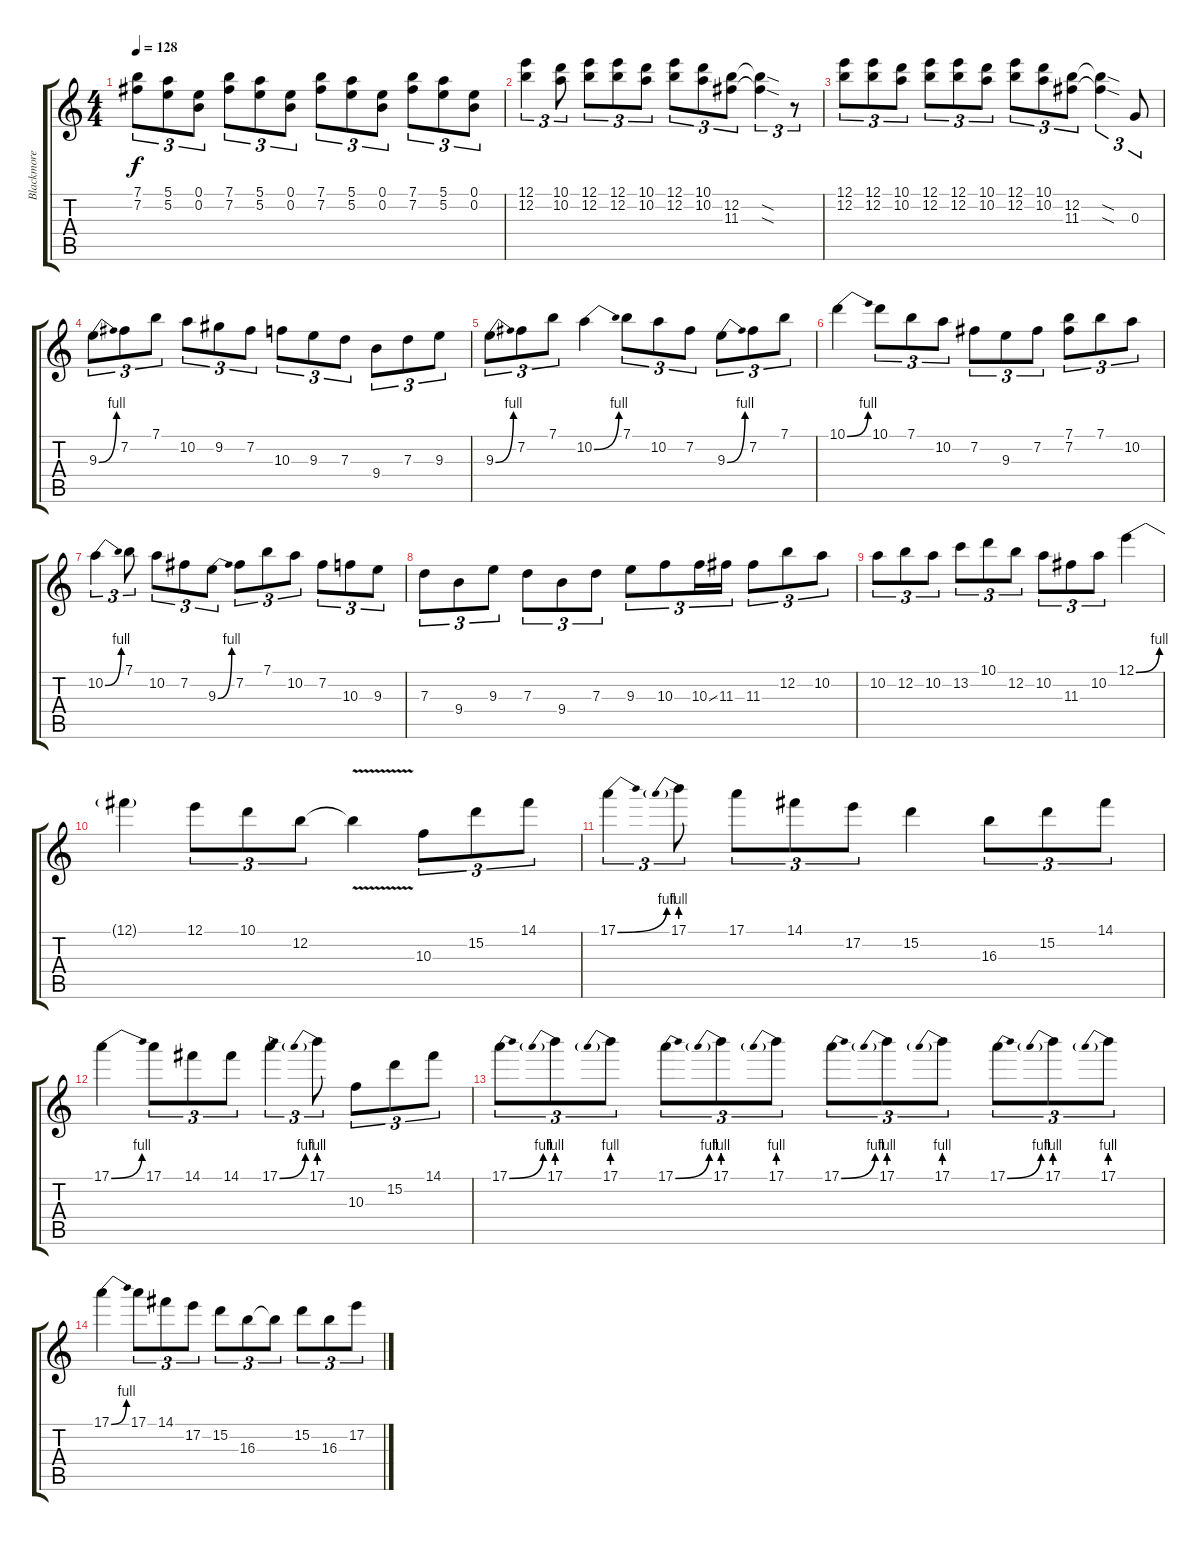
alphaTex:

\track ("Blackmore" "Blackmore") {instrument overdrivenguitar}
\staff {score tabs}
\tuning (E4 B3 G3 D3 A2 E2) {hide}
\ts (4 4)
\tempo 128
\clef g2
\ks c
(7.1 7.2).8{tu (3 2) dy f} (5.1 5.2).8{tu (3 2)} (0.1 0.2).8{tu (3 2)} (7.1 7.2).8{tu (3 2)} (5.1 5.2).8{tu (3 2)} (0.1 0.2).8{tu (3 2)} (7.1 7.2).8{tu (3 2)} (5.1 5.2).8{tu (3 2)} (0.1 0.2).8{tu (3 2)} (7.1 7.2).8{tu (3 2)} (5.1 5.2).8{tu (3 2)} (0.1 0.2).8{tu (3 2)} |
(12.1 12.2).4{tu (3 2)} (10.1 10.2).8{tu (3 2)} (12.1 12.2).8{tu (3 2)} (12.1 12.2).8{tu (3 2)} (10.1 10.2).8{tu (3 2)} (12.1 12.2).8{tu (3 2)} (10.1 10.2).8{tu (3 2)} (12.2 11.3).8{tu (3 2)} (12.2{sod t} 11.3{sod t}).4{tu (3 2)} r.8{tu (3 2)} |
(12.1 12.2).8{tu (3 2)} (12.1 12.2).8{tu (3 2)} (10.1 10.2).8{tu (3 2)} (12.1 12.2).8{tu (3 2)} (12.1 12.2).8{tu (3 2)} (10.1 10.2).8{tu (3 2)} (12.1 12.2).8{tu (3 2)} (10.1 10.2).8{tu (3 2)} (12.2 11.3).8{tu (3 2)} (12.2{sod t} 11.3{sod t}).4{tu (3 2)} 0.3.8{tu (3 2)} |
9.3{be (bend 0 0 60 4)}.8{tu (3 2)} 7.2.8{tu (3 2)} 7.1.8{tu (3 2)} 10.2.8{tu (3 2)} 9.2.8{tu (3 2)} 7.2.8{tu (3 2)} 10.3.8{tu (3 2)} 9.3.8{tu (3 2)} 7.3.8{tu (3 2)} 9.4.8{tu (3 2)} 7.3.8{tu (3 2)} 9.3.8{tu (3 2)} |
9.3{be (bend 0 0 60 4)}.8{tu (3 2)} 7.2.8{tu (3 2)} 7.1.8{tu (3 2)} 10.2{be (bend 0 0 60 4)}.4 7.1.8{tu (3 2)} 10.2.8{tu (3 2)} 7.2.8{tu (3 2)} 9.3{be (bend 0 0 60 4)}.8{tu (3 2)} 7.2.8{tu (3 2)} 7.1.8{tu (3 2)} |
10.1{be (bend 0 0 60 4)}.4 10.1.8{tu (3 2)} 7.1.8{tu (3 2)} 10.2.8{tu (3 2)} 7.2.8{tu (3 2)} 9.3.8{tu (3 2)} 7.2.8{tu (3 2)} (7.1 7.2).8{tu (3 2)} 7.1.8{tu (3 2)} 10.2.8{tu (3 2)} |
10.2{be (bend 0 0 60 4)}.4{tu (3 2)} 7.1.8{tu (3 2)} 10.2.8{tu (3 2)} 7.2.8{tu (3 2)} 9.3{be (bend 0 0 60 4)}.8{tu (3 2)} 7.2.8{tu (3 2)} 7.1.8{tu (3 2)} 10.2.8{tu (3 2)} 7.2.8{tu (3 2)} 10.3.8{tu (3 2)} 9.3.8{tu (3 2)} |
7.3.8{tu (3 2)} 9.4.8{tu (3 2)} 9.3.8{tu (3 2)} 7.3.8{tu (3 2)} 9.4.8{tu (3 2)} 7.3.8{tu (3 2)} 9.3.8{tu (3 2)} 10.3.8{tu (3 2)} 10.3{ss}.16{tu (3 2)} 11.3.16{tu (3 2)} 11.3.8{tu (3 2)} 12.2.8{tu (3 2)} 10.2.8{tu (3 2)} |
10.2.8{tu (3 2)} 12.2.8{tu (3 2)} 10.2.8{tu (3 2)} 13.2.8{tu (3 2)} 10.1.8{tu (3 2)} 12.2.8{tu (3 2)} 10.2.8{tu (3 2)} 11.3.8{tu (3 2)} 10.2.8{tu (3 2)} 12.1{be (bend 0 0 60 4)}.4 |
12.1{t}.4 12.1.8{tu (3 2)} 10.1.8{tu (3 2)} 12.2.8{tu (3 2)} 12.2{v t}.4 10.3.8{tu (3 2)} 15.2.8{tu (3 2)} 14.1.8{tu (3 2)} |
17.1{be (bend 0 0 60 4)}.4{tu (3 2)} 17.1{be (prebend 0 4 60 4)}.8{tu (3 2)} 17.1.8{tu (3 2)} 14.1.8{tu (3 2)} 17.2.8{tu (3 2)} 15.2.4 16.3.8{tu (3 2)} 15.2.8{tu (3 2)} 14.1.8{tu (3 2)} |
17.1{be (bend 0 0 60 4)}.4 17.1.8{tu (3 2)} 14.1.8{tu (3 2)} 14.1.8{tu (3 2)} 17.1{be (bend 0 0 60 4)}.4{tu (3 2)} 17.1{be (prebend 0 4 60 4)}.8{tu (3 2)} 10.3.8{tu (3 2)} 15.2.8{tu (3 2)} 14.1.8{tu (3 2)} |
17.1{be (bend 0 0 60 4)}.8{tu (3 2) volume 0} 17.1{be (prebend 0 4 60 4)}.8{tu (3 2)} 17.1{be (prebend 0 4 60 4)}.8{tu (3 2)} 17.1{be (bend 0 0 60 4)}.8{tu (3 2)} 17.1{be (prebend 0 4 60 4)}.8{tu (3 2)} 17.1{be (prebend 0 4 60 4)}.8{tu (3 2)} 17.1{be (bend 0 0 60 4)}.8{tu (3 2)} 17.1{be (prebend 0 4 60 4)}.8{tu (3 2)} 17.1{be (prebend 0 4 60 4)}.8{tu (3 2)} 17.1{be (bend 0 0 60 4)}.8{tu (3 2)} 17.1{be (prebend 0 4 60 4)}.8{tu (3 2)} 17.1{be (prebend 0 4 60 4)}.8{tu (3 2)} |
17.1{be (bend 0 0 60 4)}.4 17.1.8{tu (3 2)} 14.1.8{tu (3 2)} 17.2.8{tu (3 2)} 15.2.8{tu (3 2)} 16.3.8{tu (3 2)} 16.3{t}.8{tu (3 2)} 15.2.8{tu (3 2)} 16.3.8{tu (3 2)} 17.2.8{tu (3 2)}
